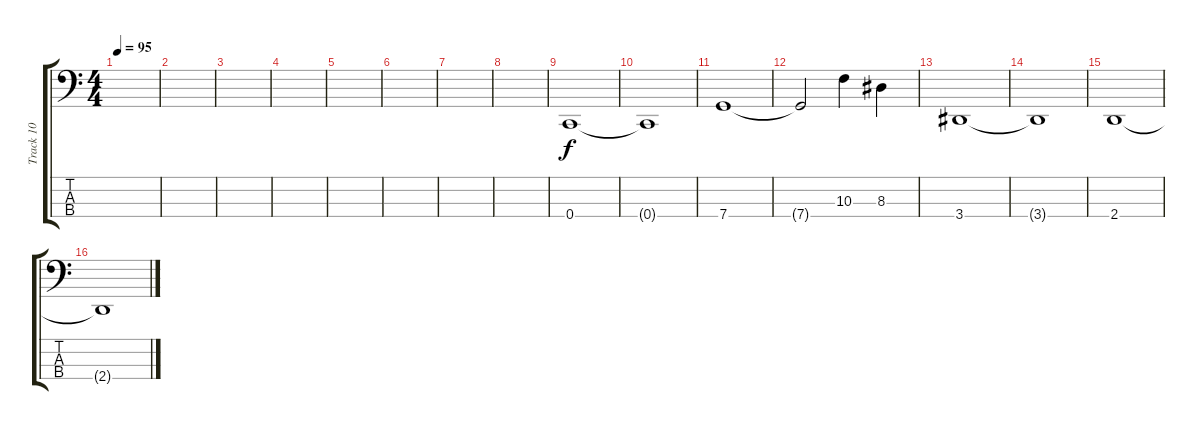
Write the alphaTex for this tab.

\track ("Track 10" "Track 10") {instrument electricbasspick}
\staff {score tabs}
\tuning (F2 C2 G1 C1) {hide}
\ts (4 4)
\tempo 95
\clef f4
\ks c
|
|
|
|
|
|
|
|
0.4.1 |
0.4{t}.1 |
7.4.1 |
7.4{t}.2 10.3.4 8.3.4 |
3.4.1 |
3.4{t}.1 |
2.4.1 |
2.4{t}.1
